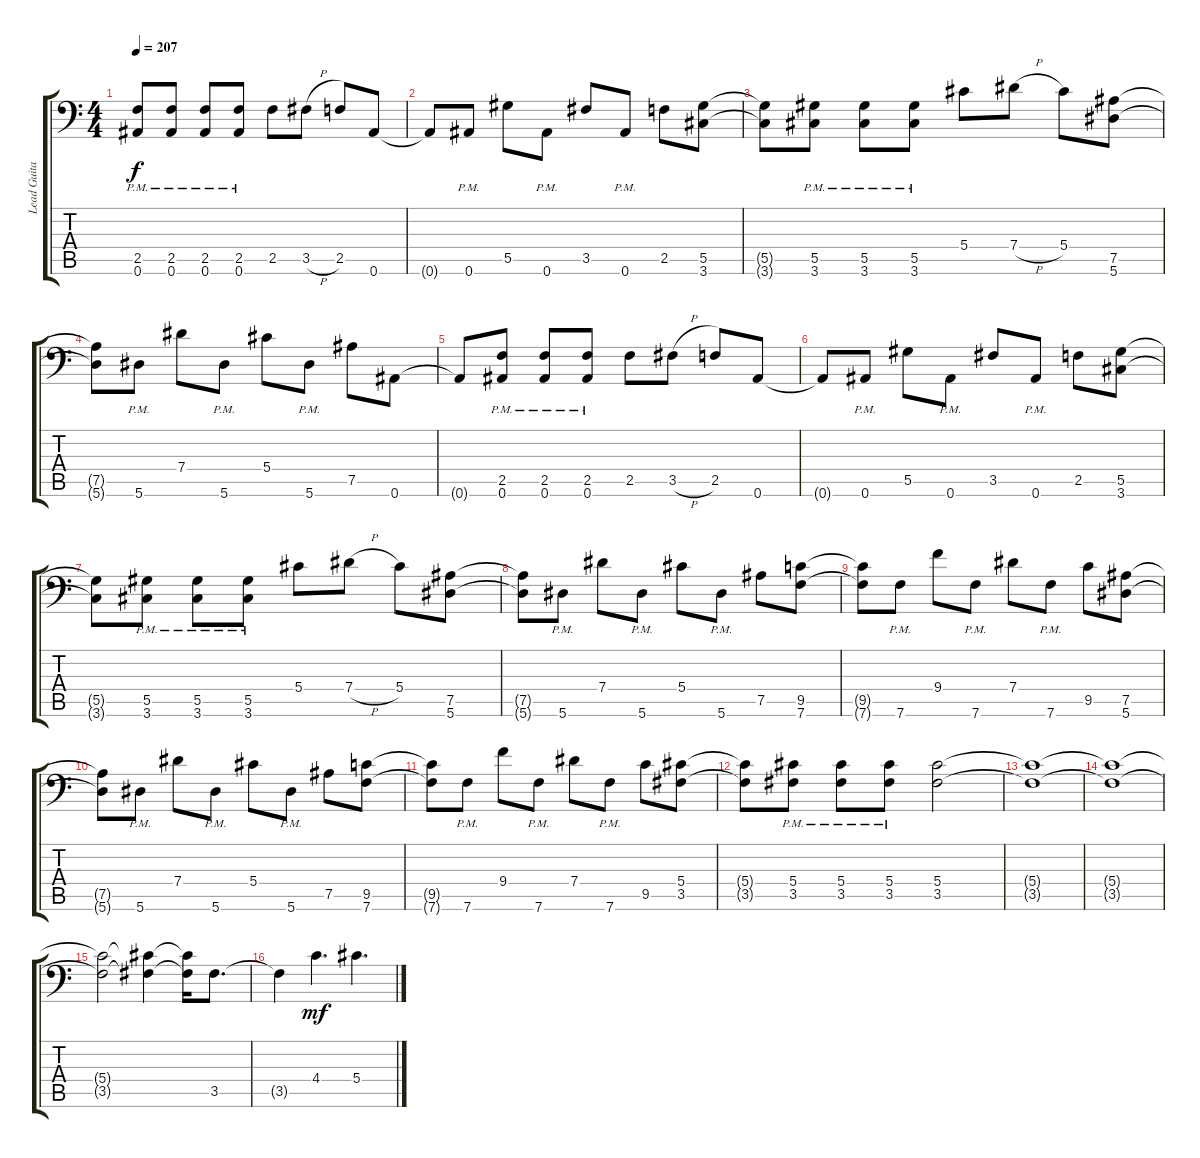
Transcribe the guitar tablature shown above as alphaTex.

\track ("Lead Guitar" "Lead Guita") {instrument distortionguitar}
\staff {score tabs}
\tuning (Bb3 F3 Db3 Ab2 Eb2 Bb1) {hide}
\ts (4 4)
\tempo 207
\clef f4
\ks c
(2.5{pm} 0.6{pm}).8{dy f} (2.5{pm} 0.6{pm}).8 (2.5{pm} 0.6{pm}).8 (2.5{pm} 0.6{pm}).8 2.5.8 3.5{h}.8 2.5.8 0.6.8 |
0.6{t}.8 0.6{pm}.8 5.5.8 0.6{pm}.8 3.5.8 0.6{pm}.8 2.5.8 (5.5 3.6).8 |
(5.5{t} 3.6{t}).8 (5.5{pm} 3.6{pm}).8 (5.5{pm} 3.6{pm}).8 (5.5{pm} 3.6{pm}).8 5.4.8 7.4{h}.8 5.4.8 (7.5 5.6).8 |
(7.5{t} 5.6{t}).8 5.6{pm}.8 7.4.8 5.6{pm}.8 5.4.8 5.6{pm}.8 7.5.8 0.6.8 |
0.6{t}.8 (2.5{pm} 0.6{pm}).8 (2.5{pm} 0.6{pm}).8 (2.5{pm} 0.6{pm}).8 2.5.8 3.5{h}.8 2.5.8 0.6.8 |
0.6{t}.8 0.6{pm}.8 5.5.8 0.6{pm}.8 3.5.8 0.6{pm}.8 2.5.8 (5.5 3.6).8 |
(5.5{t} 3.6{t}).8 (5.5{pm} 3.6{pm}).8 (5.5{pm} 3.6{pm}).8 (5.5{pm} 3.6{pm}).8 5.4.8 7.4{h}.8 5.4.8 (7.5 5.6).8 |
(7.5{t} 5.6{t}).8 5.6{pm}.8 7.4.8 5.6{pm}.8 5.4.8 5.6{pm}.8 7.5.8 (9.5 7.6).8 |
(9.5{t} 7.6{t}).8 7.6{pm}.8 9.4.8 7.6{pm}.8 7.4.8 7.6{pm}.8 9.5.8 (7.5 5.6).8 |
(7.5{t} 5.6{t}).8 5.6{pm}.8 7.4.8 5.6{pm}.8 5.4.8 5.6{pm}.8 7.5.8 (9.5 7.6).8 |
(9.5{t} 7.6{t}).8 7.6{pm}.8 9.4.8 7.6{pm}.8 7.4.8 7.6{pm}.8 9.5.8 (5.4 3.5).8 |
(5.4{t} 3.5{t}).8 (5.4{pm} 3.5{pm}).8 (5.4{pm} 3.5{pm}).8 (5.4{pm} 3.5{pm}).8 (5.4 3.5).2 |
(5.4{t} 3.5{t}).1 |
(5.4{t} 3.5{t}).1 |
(5.4{t} 3.5{t}).2 (5.4{t} 3.5{t}).4 (5.4{t} 3.5{t}).16 3.5.8{d} |
3.5{t}.4 4.4.4{d dy mf} 5.4.4{d}
